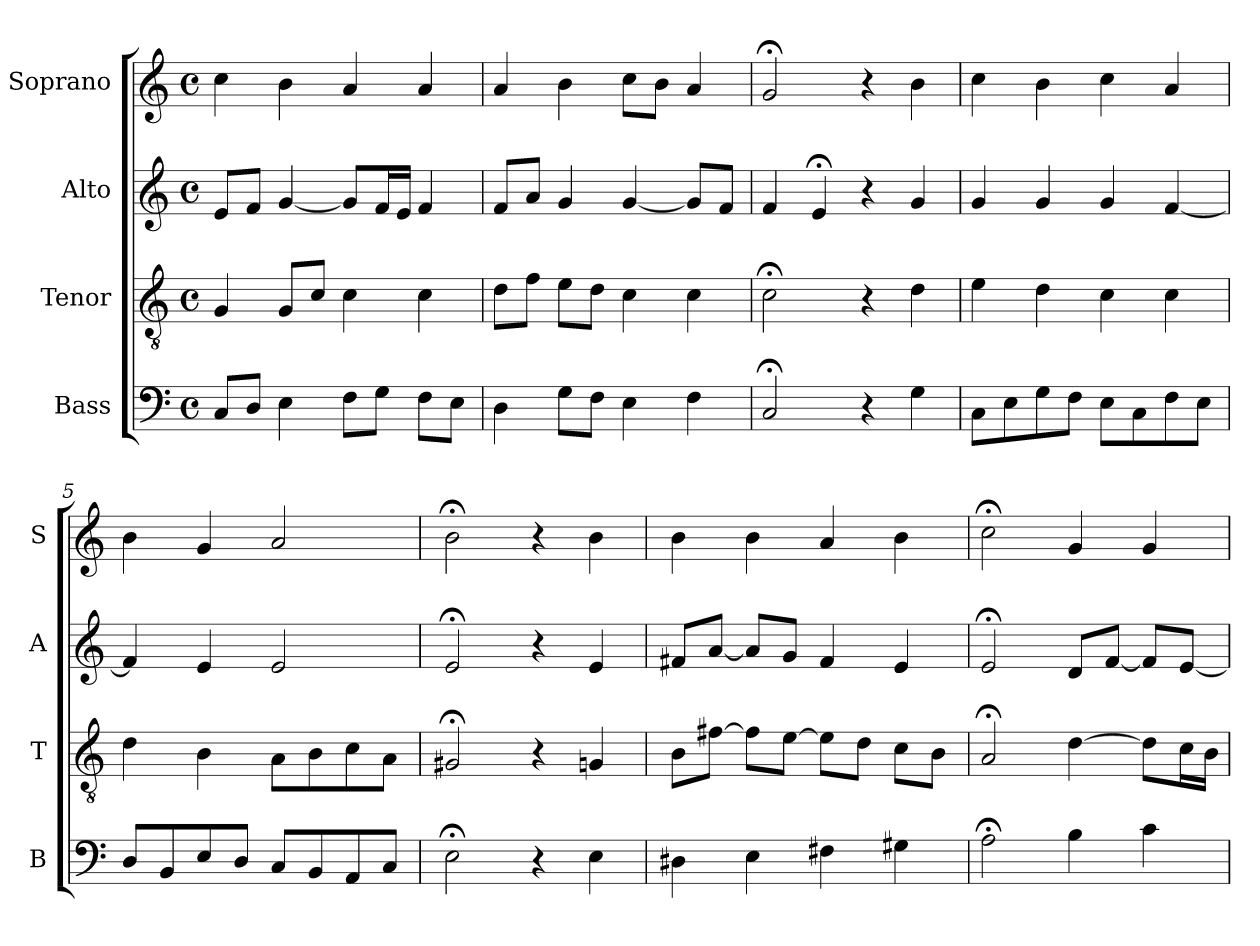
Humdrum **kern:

**kern	**kern	**kern	**kern
*part4	*part3	*part2	*part1
*staff4	*staff3	*staff2	*staff1
*I"Bass	*I"Tenor	*I"Alto	*I"Soprano
*I'B	*I'T	*I'A	*I'S
*clefF4	*clefGv2	*clefG2	*clefG2
*k[]	*k[]	*k[]	*k[]
*C:	*C:	*C:	*C:
*M4/4	*M4/4	*M4/4	*M4/4
*met(c)	*met(c)	*met(c)	*met(c)
*MM100	*MM100	*MM100	*MM100
=1	=1	=1	=1
8CL	4G	8eL	4cc
8DJ	.	8fJ	.
4E	8GL	[4g	4b
.	8cJ	.	.
8FL	4c	8gL]	4a
8GJ	.	16fL	.
.	.	16eJJ	.
8FL	4c	4f	4a
8EJ	.	.	.
=2	=2	=2	=2
4D	8dL	8fL	4a
.	8fJ	8aJ	.
8GL	8eL	4g	4b
8FJ	8dJ	.	.
4E	4c	[4g	8ccL
.	.	.	8bJ
4F	4c	8gL]	4a
.	.	8fJ	.
=3	=3	=3	=3
2C;<	2c;<	4f	2g;<
.	.	4e;<	.
4r	4r	4r	4r
4G	4d	4g	4b
=4	=4	=4	=4
8CL	4e	4g	4cc
8E	.	.	.
8G	4d	4g	4b
8FJ	.	.	.
8EL	4c	4g	4cc
8C	.	.	.
8F	4c	[4f	4a
8EJ	.	.	.
=5	=5	=5	=5
8DL	4d	4f]	4b
8BB	.	.	.
8E	4B	4e	4g
8DJ	.	.	.
8CL	8AL	2e	2a
8BB	8B	.	.
8AA	8c	.	.
8CJ	8AJ	.	.
=6	=6	=6	=6
2E;<	2G#X;<	2e;<	2b;<
4r	4r	4r	4r
4E	4Gni	4ei	4b
=7	=7	=7	=7
4D#X	8BiL	8f#XiL	4b
.	[8f#XJ	[8aJ	.
4E	8f#L]	8aL]	4b
.	[8eJ	8gJ	.
4F#X	8eL]	4f#	4a
.	8dJ	.	.
4G#X	8cL	4e	4b
.	8BJ	.	.
=8	=8	=8	=8
2A;<	2A;<	2e;<	2cc;<
4B	[4d	8dL	4g
.	.	[8fJ	.
4c	8dL]	8fL]	4g
.	16cL	[8eJ	.
.	16BJJ	.	.
=	=	=	=
*-	*-	*-	*-
